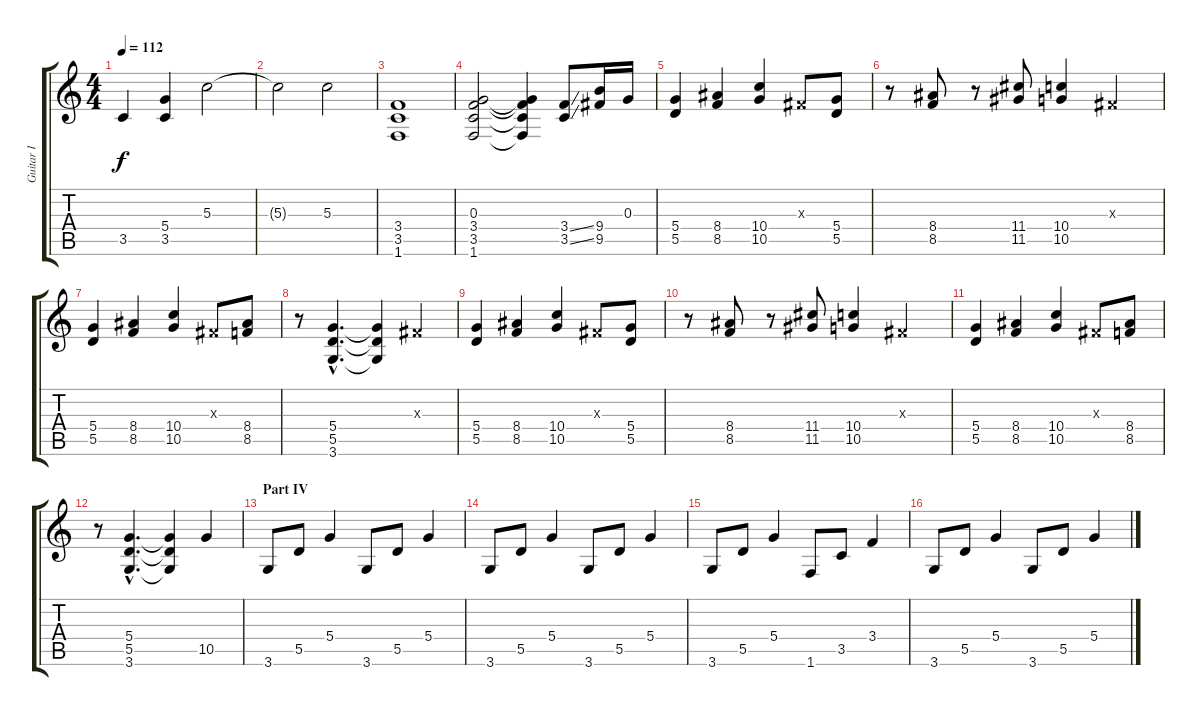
\track ("Guitar I" "Guitar I") {instrument overdrivenguitar}
\staff {score tabs}
\tuning (E4 B3 G3 D3 A2 E2) {hide}
\ts (4 4)
\tempo 112
\clef g2
\ks c
3.5.4{dy f} (5.4 3.5).4 5.3.2 |
5.3{t}.2 5.3.2 |
(3.4 3.5 1.6).1 |
(0.3 3.4 3.5 1.6).2 (0.3{t} 3.4{t} 3.5{t} 1.6{t}).4 (3.4{ss} 3.5{ss}).8 (9.4 9.5).16 0.3.16 |
(5.4 5.5).4 (8.4 8.5).4 (10.4 10.5).4 -1.3{x}.8 (5.4 5.5).8 |
r.8 (8.4 8.5).8 r.8 (11.4 11.5).8 (10.4 10.5).4 -1.3{x}.4 |
(5.4 5.5).4 (8.4 8.5).4 (10.4 10.5).4 -1.3{x}.8 (8.4 8.5).8 |
r.8 (5.4{hac} 5.5{hac} 3.6{hac}).4{d} (5.4{t} 5.5{t} 3.6{t}).4 -1.3{x}.4 |
(5.4 5.5).4 (8.4 8.5).4 (10.4 10.5).4 -1.3{x}.8 (5.4 5.5).8 |
r.8 (8.4 8.5).8 r.8 (11.4 11.5).8 (10.4 10.5).4 -1.3{x}.4 |
(5.4 5.5).4 (8.4 8.5).4 (10.4 10.5).4 -1.3{x}.8 (8.4 8.5).8 |
r.8 (5.4{hac} 5.5{hac} 3.6{hac}).4{d} (5.4{t} 5.5{t} 3.6{t}).4 10.5.4 |
\section ("" "Part IV")
3.6.8 5.5.8 5.4.4 3.6.8 5.5.8 5.4.4 |
3.6.8 5.5.8 5.4.4 3.6.8 5.5.8 5.4.4 |
3.6.8 5.5.8 5.4.4 1.6.8 3.5.8 3.4.4 |
3.6.8 5.5.8 5.4.4 3.6.8 5.5.8 5.4.4
